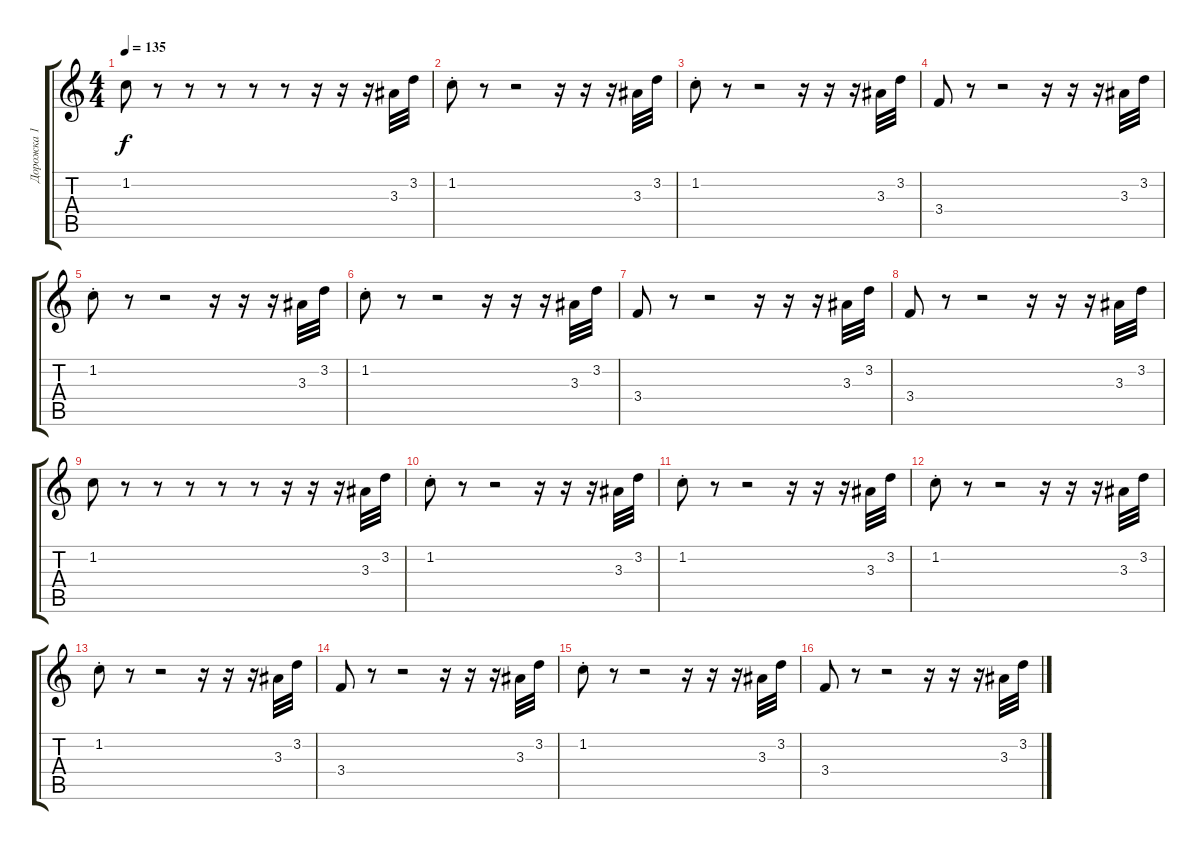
\track ("Дорожка 1" "Дорожка 1") {instrument overdrivenguitar}
\staff {score tabs}
\tuning (E4 B3 G3 D3 A2 E2) {hide}
\ts (4 4)
\tempo 135
\clef g2
\ks c
1.2.8{dy f} r.8 r.8 r.8 r.8 r.8 r.16 r.16 r.16 3.3.32 3.2.32 |
1.2{st}.8 r.8 r.2 r.16 r.16 r.16 3.3.32 3.2.32 |
1.2{st}.8 r.8 r.2 r.16 r.16 r.16 3.3.32 3.2.32 |
3.4.8 r.8 r.2 r.16 r.16 r.16 3.3.32 3.2.32 |
1.2{st}.8 r.8 r.2 r.16 r.16 r.16 3.3.32 3.2.32 |
1.2{st}.8 r.8 r.2 r.16 r.16 r.16 3.3.32 3.2.32 |
3.4.8 r.8 r.2 r.16 r.16 r.16 3.3.32 3.2.32 |
3.4.8 r.8 r.2 r.16 r.16 r.16 3.3.32 3.2.32 |
1.2.8 r.8 r.8 r.8 r.8 r.8 r.16 r.16 r.16 3.3.32 3.2.32 |
1.2{st}.8 r.8 r.2 r.16 r.16 r.16 3.3.32 3.2.32 |
1.2{st}.8 r.8 r.2 r.16 r.16 r.16 3.3.32 3.2.32 |
1.2{st}.8 r.8 r.2 r.16 r.16 r.16 3.3.32 3.2.32 |
1.2{st}.8 r.8 r.2 r.16 r.16 r.16 3.3.32 3.2.32 |
3.4.8 r.8 r.2 r.16 r.16 r.16 3.3.32 3.2.32 |
1.2{st}.8 r.8 r.2 r.16 r.16 r.16 3.3.32 3.2.32 |
3.4.8 r.8 r.2 r.16 r.16 r.16 3.3.32 3.2.32
